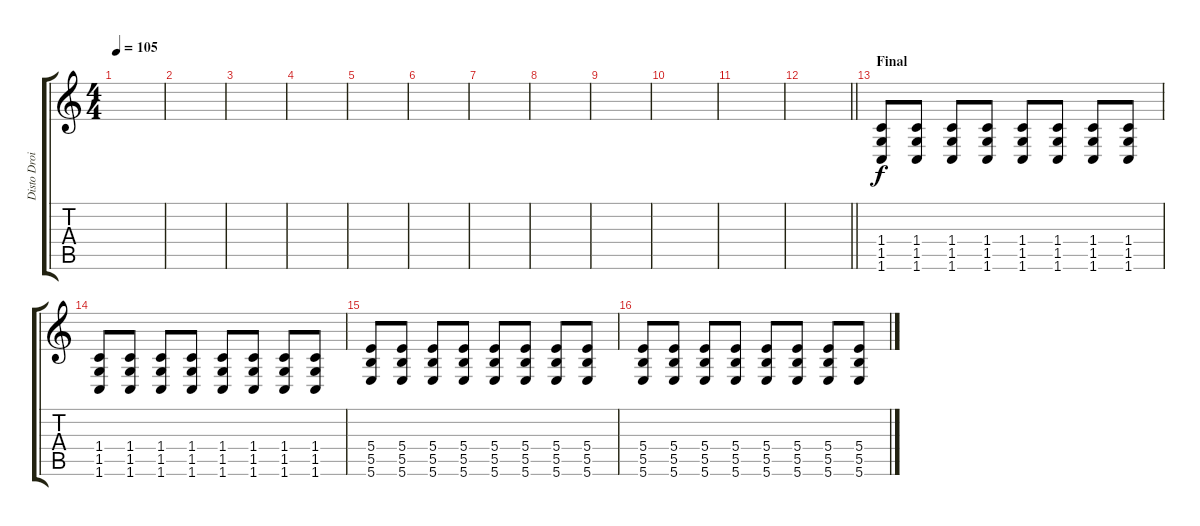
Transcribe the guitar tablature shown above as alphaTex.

\track ("Disto Droite" "Disto Droi") {instrument distortionguitar}
\staff {score tabs}
\tuning (Db4 Ab3 E3 B2 Gb2 B1) {hide}
\ts (4 4)
\tempo 105
\clef g2
\ks c
|
|
|
|
|
|
|
|
|
|
|
\barLineRight lightlight
|
\section ("" "Final")
(1.4 1.5 1.6).8 (1.4 1.5 1.6).8 (1.4 1.5 1.6).8 (1.4 1.5 1.6).8 (1.4 1.5 1.6).8 (1.4 1.5 1.6).8 (1.4 1.5 1.6).8 (1.4 1.5 1.6).8 |
(1.4 1.5 1.6).8 (1.4 1.5 1.6).8 (1.4 1.5 1.6).8 (1.4 1.5 1.6).8 (1.4 1.5 1.6).8 (1.4 1.5 1.6).8 (1.4 1.5 1.6).8 (1.4 1.5 1.6).8 |
(5.4 5.5 5.6).8 (5.4 5.5 5.6).8 (5.4 5.5 5.6).8 (5.4 5.5 5.6).8 (5.4 5.5 5.6).8 (5.4 5.5 5.6).8 (5.4 5.5 5.6).8 (5.4 5.5 5.6).8 |
(5.4 5.5 5.6).8 (5.4 5.5 5.6).8 (5.4 5.5 5.6).8 (5.4 5.5 5.6).8 (5.4 5.5 5.6).8 (5.4 5.5 5.6).8 (5.4 5.5 5.6).8 (5.4 5.5 5.6).8
